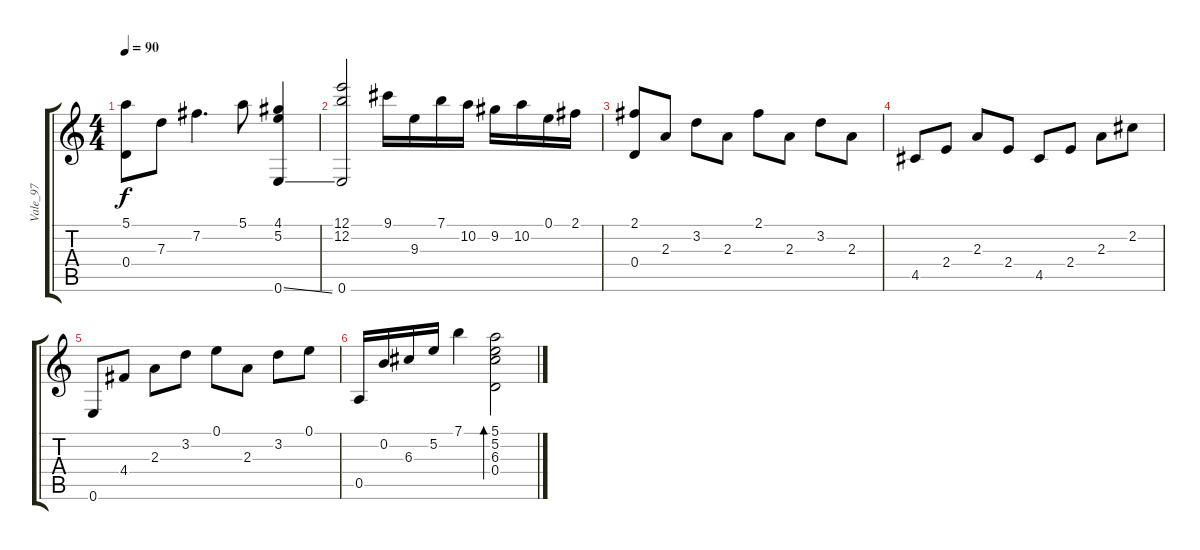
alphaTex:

\track ("Vale_97" "Vale_97") {instrument acousticguitarsteel}
\staff {score tabs}
\tuning (E4 B3 G3 D3 A2 E2) {hide}
\ts (4 4)
\tempo 90
\clef g2
\ks c
(5.1 0.4).8{dy f} 7.3.8 7.2.4{d} 5.1.8 (4.1 5.2 0.6{ss}).4 |
(12.1 12.2 0.6).2 9.1.16 9.3.16 7.1.16 10.2.16 9.2.16 10.2.16 0.1.16 2.1.16 |
(2.1 0.4).8 2.3.8 3.2.8 2.3.8 2.1.8 2.3.8 3.2.8 2.3.8 |
4.5.8 2.4.8 2.3.8 2.4.8 4.5.8 2.4.8 2.3.8 2.2.8 |
0.6.8 4.4.8 2.3.8 3.2.8 0.1.8 2.3.8 3.2.8 0.1.8 |
0.5.16 0.2.16 6.3.16 5.2.16 7.1.4 (5.1 5.2 6.3 0.4).2{bd 480}
